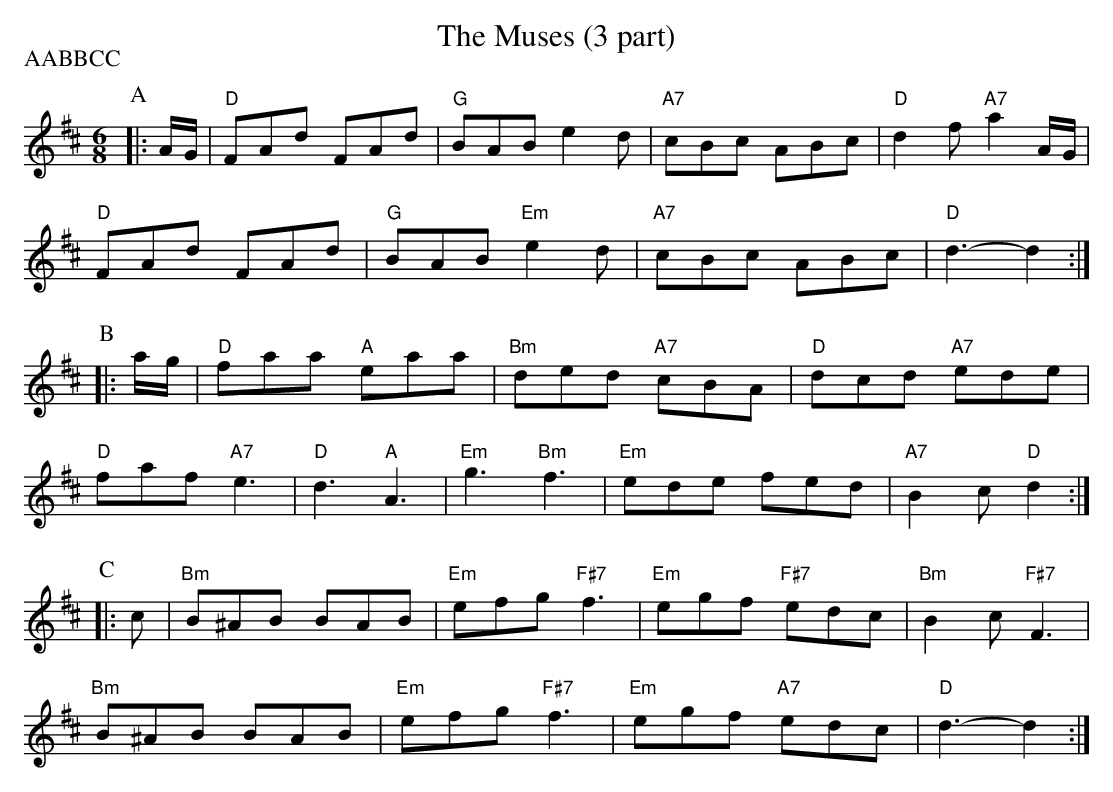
X:1
T:Muses (3 part), The
P:AABBCC
M:6/8
K:D
P:A
|:A/2G/2|"D"FAd FAd|"G"BAB e2d|"A7"cBc ABc|"D"d2f "A7"a2A/2G/2|
"D"FAd FAd|"G"BAB "Em"e2d|"A7"cBc ABc|"D"d3 -d2:|
P:B
|:a/2g/2|"D"faa "A"eaa|"Bm"ded "A7"cBA|"D"dcd "A7"ede|
"D"faf "A7"e3|"D"d3 "A"A3|"Em"g3 "Bm"f3|"Em"ede fed|"A7"B2c "D"d2:|
P:C
|:c|"Bm"B^AB BAB|"Em"efg "F#7"f3|"Em"egf "F#7"edc|"Bm"B2c "F#7"F3|
"Bm"B^AB BAB|"Em"efg "F#7"f3|"Em"egf "A7"edc|"D"d3 -d2:|
